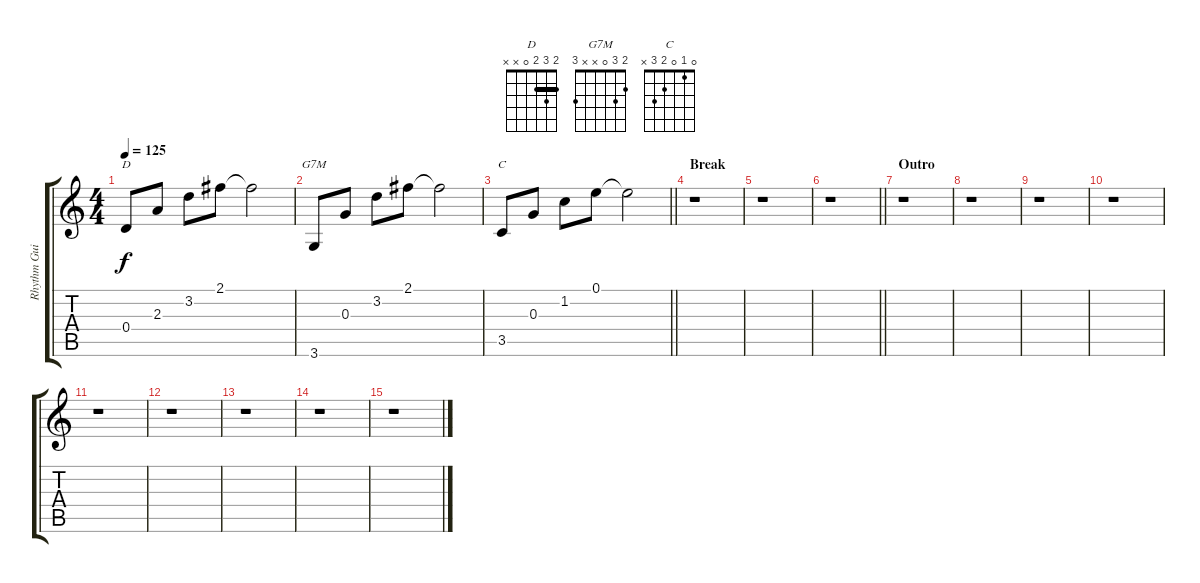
\track ("Rhythm Guitar" "Rhythm Gui") {instrument electricguitarjazz}
\staff {score tabs}
\tuning (E4 B3 G3 D3 A2 E2) {hide}
\chord ("D" 2 3 2 0 x x) {barre 2}
\chord ("G7M" 2 3 0 x x 3)
\chord ("C" 0 1 0 2 3 x)
\ts (4 4)
\tempo 125
\clef g2
\ks c
0.4.8{ch "D" dy f} 2.3.8 3.2.8 2.1.8 2.1{t}.2 |
3.6.8{ch "G7M"} 0.3.8 3.2.8 2.1.8 2.1{t}.2 |
\barLineRight lightlight
3.5.8{ch "C"} 0.3.8 1.2.8 0.1.8 0.1{t}.2 |
\section ("" "Break")
r.1 |
r.1 |
\barLineRight lightlight
r.1 |
\section ("" "Outro")
r.1 |
r.1 |
r.1 |
r.1 |
r.1 |
r.1 |
r.1 |
r.1 |
r.1
